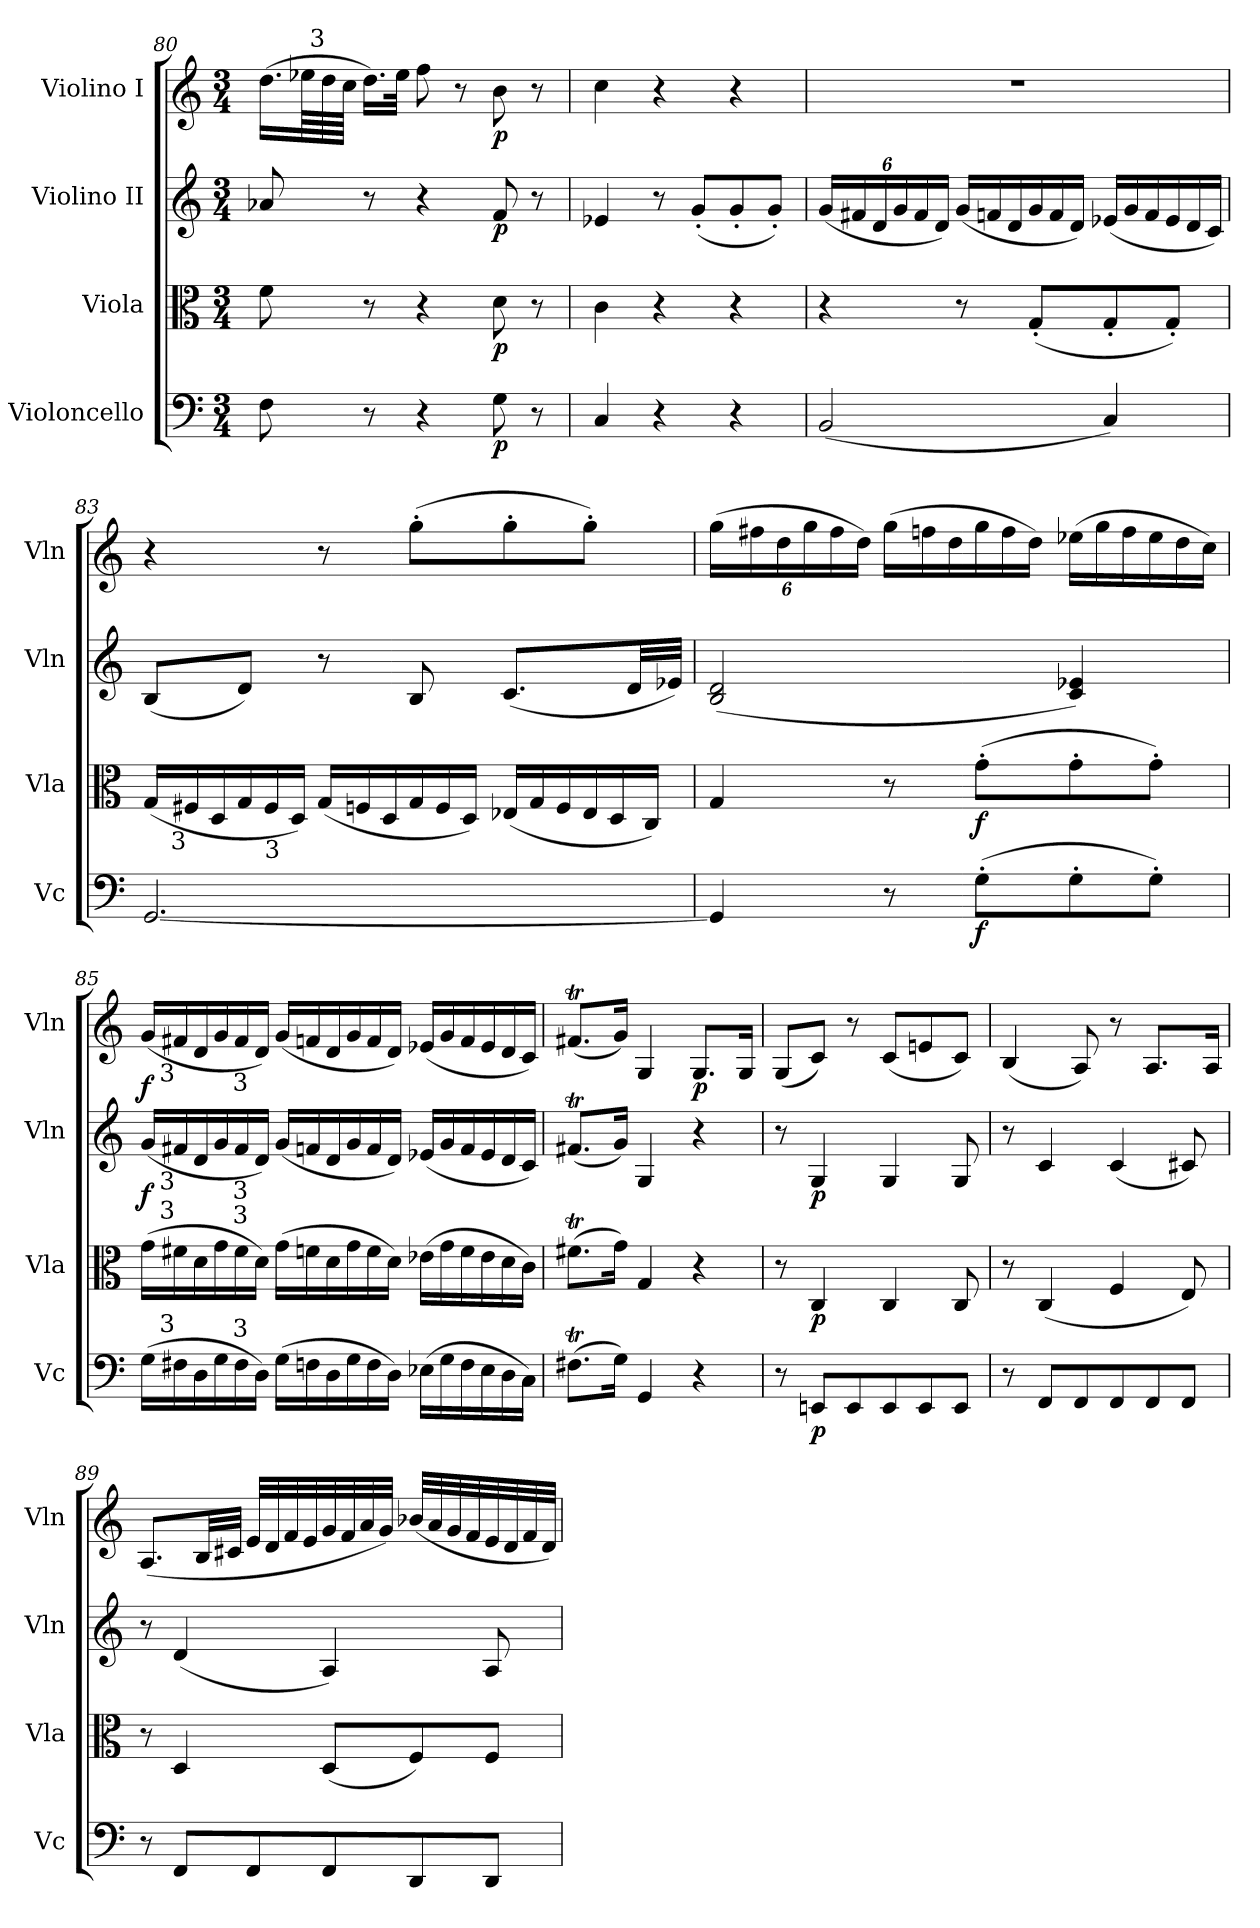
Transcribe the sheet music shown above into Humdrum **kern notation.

**kern	**dynam	**kern	**dynam	**kern	**dynam	**kern	**dynam
*part4	*part4	*part3	*part3	*part2	*part2	*part1	*part1
*staff4	*staff4	*staff3	*staff3	*staff2	*staff2	*staff1	*staff1
*I"Violoncello	*	*I"Viola	*	*I"Violino II	*	*I"Violino I	*
*I'Vc	*	*I'Vla	*	*I'Vln	*	*I'Vln	*
*clefF4	*	*clefC3	*	*clefG2	*	*clefG2	*
*k[]	*	*k[]	*	*k[]	*	*k[]	*
*C:	*	*C:	*	*C:	*	*C:	*
*M3/4	*	*M3/4	*	*M3/4	*	*M3/4	*
=80	=80	=80	=80	=80	=80	=80	=80
8F	.	8f	.	8a-X	.	(16.ddLL	.
*	*	*	*	*	*	*Xtuplet	*
.	.	.	.	.	.	96ee-XLL	.
!	!	!	!	!	!	!LO:TX:a:t=3	!
.	.	.	.	.	.	96dd	.
.	.	.	.	.	.	96ccJJJJ	.
8r	.	8r	.	8r	.	16.ddLL)	.
.	.	.	.	.	.	32ee-JJk	.
4r	.	4r	.	4r	.	8ff	.
.	.	.	.	.	.	8r	.
8G	p	8d	p	8f	p	8b	p
8r	.	8r	.	8r	.	8r	.
!!LO:LB:g=z
=81	=81	=81	=81	=81	=81	=81	=81
4C	.	4c	.	4e-X	.	4cc	.
4r	.	4r	.	8r	.	4r	.
.	.	.	.	(8g'L	.	.	.
4r	.	4r	.	8g'	.	4r	.
.	.	.	.	8g'J)	.	.	.
=82	=82	=82	=82	=82	=82	=82	=82
*	*	*	*	*Xbrackettup	*	*	*
(2BB	.	4r	.	(24gLL	.	2.r	.
.	.	.	.	24f#X	.	.	.
.	.	.	.	24d	.	.	.
.	.	.	.	24g	.	.	.
.	.	.	.	24f#	.	.	.
.	.	.	.	24dJJ)	.	.	.
*	*	*	*	*Xtuplet	*	*	*
.	.	8r	.	(24gLL	.	.	.
.	.	.	.	24fn	.	.	.
.	.	.	.	24d	.	.	.
.	.	(8G'L	.	24g	.	.	.
.	.	.	.	24f	.	.	.
.	.	.	.	24dJJ)	.	.	.
4C)	.	8G'	.	(24e-XLL	.	.	.
.	.	.	.	24g	.	.	.
.	.	.	.	24f	.	.	.
.	.	8G'J)	.	24e-	.	.	.
.	.	.	.	24d	.	.	.
.	.	.	.	24cJJ)	.	.	.
=83	=83	=83	=83	=83	=83	=83	=83
*	*	*Xtuplet	*	*	*	*	*
[2.GG	.	(24GLL	.	(8BL	.	4r	.
!	!	!LO:TX:b:t=3	!	!	!	!	!
.	.	24F#X	.	.	.	.	.
.	.	24D	.	.	.	.	.
.	.	24G	.	8dJ)	.	.	.
!	!	!LO:TX:b:t=3	!	!	!	!	!
.	.	24F#	.	.	.	.	.
.	.	24DJJ)	.	.	.	.	.
.	.	(24GLL	.	8r	.	8r	.
.	.	24Fn	.	.	.	.	.
.	.	24D	.	.	.	.	.
.	.	24G	.	8B	.	(8gg'L	.
.	.	24F	.	.	.	.	.
.	.	24DJJ)	.	.	.	.	.
.	.	(24E-XLL	.	(8.cL	.	8gg'	.
.	.	24G	.	.	.	.	.
.	.	24F	.	.	.	.	.
.	.	24E-	.	.	.	8gg'J)	.
.	.	24D	.	.	.	.	.
.	.	.	.	32dLL	.	.	.
.	.	24CJJ)	.	.	.	.	.
.	.	.	.	32e-XJJJ)	.	.	.
!!LO:PB:g=z
=84	=84	=84	=84	=84	=84	=84	=84
*	*	*	*	*	*	*tuplet	*
*	*	*	*	*	*	*Xbrackettup	*
4GG]	.	4G	.	(2d 2B	.	(24ggLL	.
.	.	.	.	.	.	24ff#X	.
.	.	.	.	.	.	24dd	.
.	.	.	.	.	.	24gg	.
.	.	.	.	.	.	24ff#	.
.	.	.	.	.	.	24ddJJ)	.
*	*	*	*	*	*	*Xtuplet	*
8r	.	8r	.	.	.	(24ggLL	.
.	.	.	.	.	.	24ffn	.
.	.	.	.	.	.	24dd	.
(8G'L	f	(8g'L	f	.	.	24gg	.
.	.	.	.	.	.	24ff	.
.	.	.	.	.	.	24ddJJ)	.
8G'	.	8g'	.	4e-X 4c)	.	(24ee-XLL	.
.	.	.	.	.	.	24gg	.
.	.	.	.	.	.	24ff	.
8G'J)	.	8g'J)	.	.	.	24ee-	.
.	.	.	.	.	.	24dd	.
.	.	.	.	.	.	24ccJJ)	.
=85	=85	=85	=85	=85	=85	=85	=85
*Xtuplet	*	*	*	*	*	*	*
(24GLL	.	(24gLL	.	(24gLL	f	(24gLL	f
!	!	!	!	!	!	!LO:TX:b:t=3	!
!	!	!	!	!LO:TX:b:t=3	!	!	!
!	!	!LO:TX:a:t=3	!	!	!	!	!
!LO:TX:a:t=3	!	!	!	!	!	!	!
24F#X	.	24f#X	.	24f#X	.	24f#X	.
24D	.	24d	.	24d	.	24d	.
24G	.	24g	.	24g	.	24g	.
!	!	!	!	!	!	!LO:TX:b:t=3	!
!	!	!	!	!LO:TX:b:t=3	!	!	!
!	!	!LO:TX:a:t=3	!	!	!	!	!
!LO:TX:a:t=3	!	!	!	!	!	!	!
24F#	.	24f#	.	24f#	.	24f#	.
24DJJ)	.	24dJJ)	.	24dJJ)	.	24dJJ)	.
(24GLL	.	(24gLL	.	(24gLL	.	(24gLL	.
24Fn	.	24fn	.	24fn	.	24fn	.
24D	.	24d	.	24d	.	24d	.
24G	.	24g	.	24g	.	24g	.
24F	.	24f	.	24f	.	24f	.
24DJJ)	.	24dJJ)	.	24dJJ)	.	24dJJ)	.
(24E-XLL	.	(24e-XLL	.	(24e-XLL	.	(24e-XLL	.
24G	.	24g	.	24g	.	24g	.
24F	.	24f	.	24f	.	24f	.
24E-	.	24e-	.	24e-	.	24e-	.
24D	.	24d	.	24d	.	24d	.
24CJJ)	.	24cJJ)	.	24cJJ)	.	24cJJ)	.
=86	=86	=86	=86	=86	=86	=86	=86
(8.F#XtL	.	(8.f#XtL	.	(8.f#XtL	.	(8.f#XtL	.
16GJk)	.	16gJk)	.	16gJk)	.	16gJk)	.
4GG	.	4G	.	4G	.	4G	.
4r	.	4r	.	4r	.	8.GL	p
.	.	.	.	.	.	16GJk	.
=87	=87	=87	=87	=87	=87	=87	=87
8r	.	8r	.	8r	.	(8GL	.
8EEnL	p	4C	p	4G	p	8cJ)	.
8EE	.	.	.	.	.	8r	.
8EE	.	4C	.	4G	.	(8cL	.
8EE	.	.	.	.	.	8en	.
8EEJ	.	8C	.	8G	.	8cJ)	.
!!LO:LB:g=z
=88	=88	=88	=88	=88	=88	=88	=88
8r	.	8r	.	8r	.	(4B	.
8FFL	.	(4C	.	4c	.	.	.
8FF	.	.	.	.	.	8A)	.
8FF	.	4F	.	(4c	.	8r	.
8FF	.	.	.	.	.	8.AL	.
8FFJ	.	8E)	.	8c#X)	.	.	.
.	.	.	.	.	.	16AJk	.
=89	=89	=89	=89	=89	=89	=89	=89
8r	.	8r	.	8r	.	(8.AL	.
8FFL	.	4D	.	(4d	.	.	.
.	.	.	.	.	.	32BLL	.
.	.	.	.	.	.	32c#XJJJ	.
8FF	.	.	.	.	.	32eLLL	.
.	.	.	.	.	.	32d	.
.	.	.	.	.	.	32f	.
.	.	.	.	.	.	32e	.
8FF	.	(8DL	.	4A)	.	32g	.
.	.	.	.	.	.	32f	.
.	.	.	.	.	.	32a	.
.	.	.	.	.	.	32gJJJ)	.
8DD	.	8F)	.	.	.	(32b-XLLL	.
.	.	.	.	.	.	32a	.
.	.	.	.	.	.	32g	.
.	.	.	.	.	.	32f	.
8DDJ	.	8FJ	.	8A	.	32e	.
.	.	.	.	.	.	32d	.
.	.	.	.	.	.	32f	.
.	.	.	.	.	.	32dJJJ)	.
=	=	=	=	=	=	=	=
*-	*-	*-	*-	*-	*-	*-	*-
